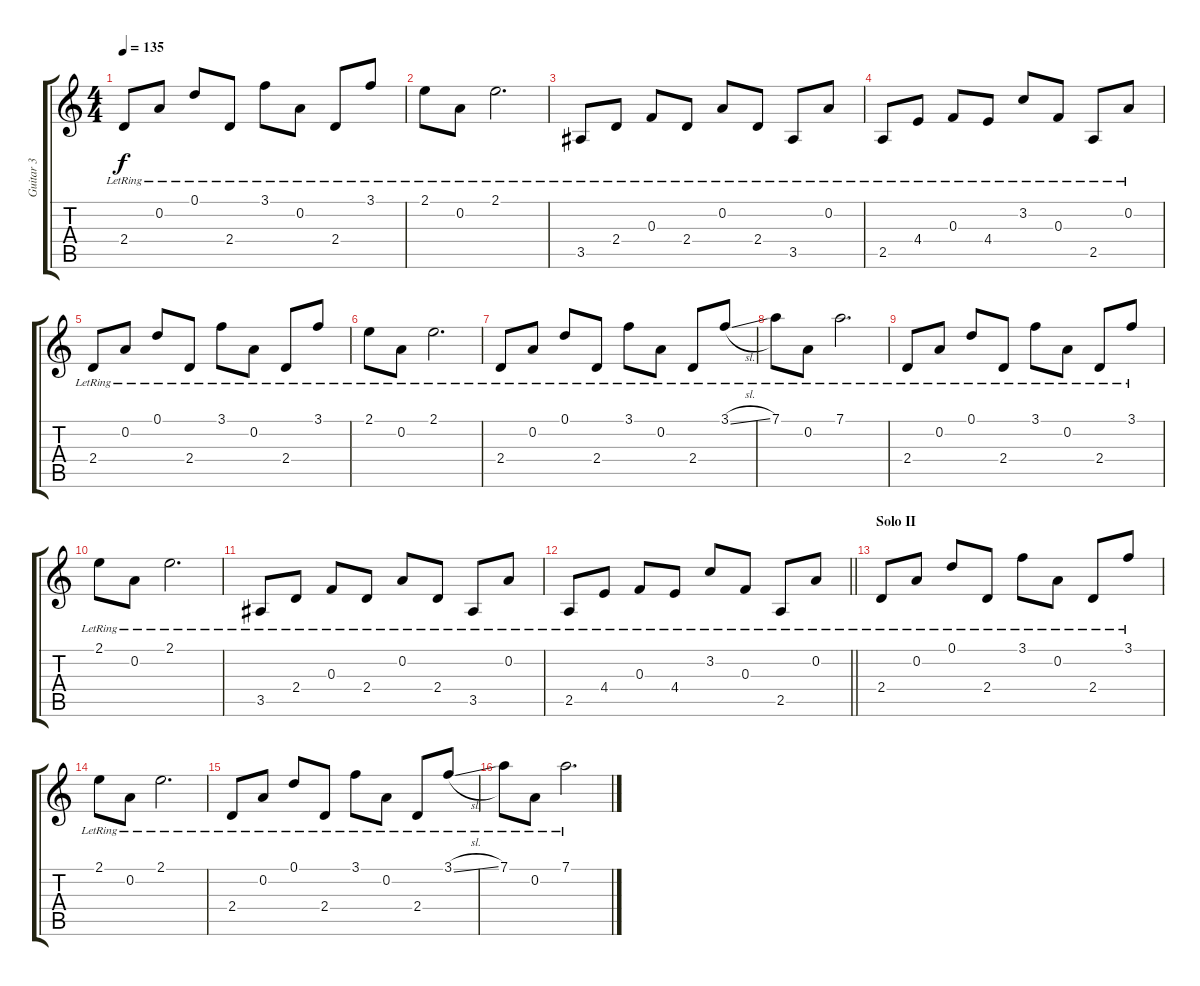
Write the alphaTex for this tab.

\track ("Guitar 3" "Guitar 3") {instrument distortionguitar}
\staff {score tabs}
\tuning (D4 A3 F3 C3 G2 D2) {hide}
\ts (4 4)
\tempo 135
\clef g2
\ks c
2.4{lr}.8{dy f} 0.2{lr}.8 0.1{lr}.8 2.4{lr}.8 3.1{lr}.8 0.2{lr}.8 2.4{lr}.8 3.1{lr}.8 |
2.1{lr}.8 0.2{lr}.8 2.1{lr}.2{d} |
3.5{lr}.8 2.4{lr}.8 0.3{lr}.8 2.4{lr}.8 0.2{lr}.8 2.4{lr}.8 3.5{lr}.8 0.2{lr}.8 |
2.5{lr}.8 4.4{lr}.8 0.3{lr}.8 4.4{lr}.8 3.2{lr}.8 0.3{lr}.8 2.5{lr}.8 0.2{lr}.8 |
2.4{lr}.8 0.2{lr}.8 0.1{lr}.8 2.4{lr}.8 3.1{lr}.8 0.2{lr}.8 2.4{lr}.8 3.1{lr}.8 |
2.1{lr}.8 0.2{lr}.8 2.1{lr}.2{d} |
2.4{lr}.8 0.2{lr}.8 0.1{lr}.8 2.4{lr}.8 3.1{lr}.8 0.2{lr}.8 2.4{lr}.8 3.1{sl lr}.8 |
7.1{lr}.8 0.2{lr}.8 7.1{lr}.2{d} |
2.4{lr}.8 0.2{lr}.8 0.1{lr}.8 2.4{lr}.8 3.1{lr}.8 0.2{lr}.8 2.4{lr}.8 3.1{lr}.8 |
2.1{lr}.8 0.2{lr}.8 2.1{lr}.2{d} |
3.5{lr}.8 2.4{lr}.8 0.3{lr}.8 2.4{lr}.8 0.2{lr}.8 2.4{lr}.8 3.5{lr}.8 0.2{lr}.8 |
\barLineRight lightlight
2.5{lr}.8 4.4{lr}.8 0.3{lr}.8 4.4{lr}.8 3.2{lr}.8 0.3{lr}.8 2.5{lr}.8 0.2{lr}.8 |
\section ("" "Solo II")
2.4{lr}.8 0.2{lr}.8 0.1{lr}.8 2.4{lr}.8 3.1{lr}.8 0.2{lr}.8 2.4{lr}.8 3.1{lr}.8 |
2.1{lr}.8 0.2{lr}.8 2.1{lr}.2{d} |
2.4{lr}.8 0.2{lr}.8 0.1{lr}.8 2.4{lr}.8 3.1{lr}.8 0.2{lr}.8 2.4{lr}.8 3.1{sl lr}.8 |
7.1{lr}.8 0.2{lr}.8 7.1{lr}.2{d}
